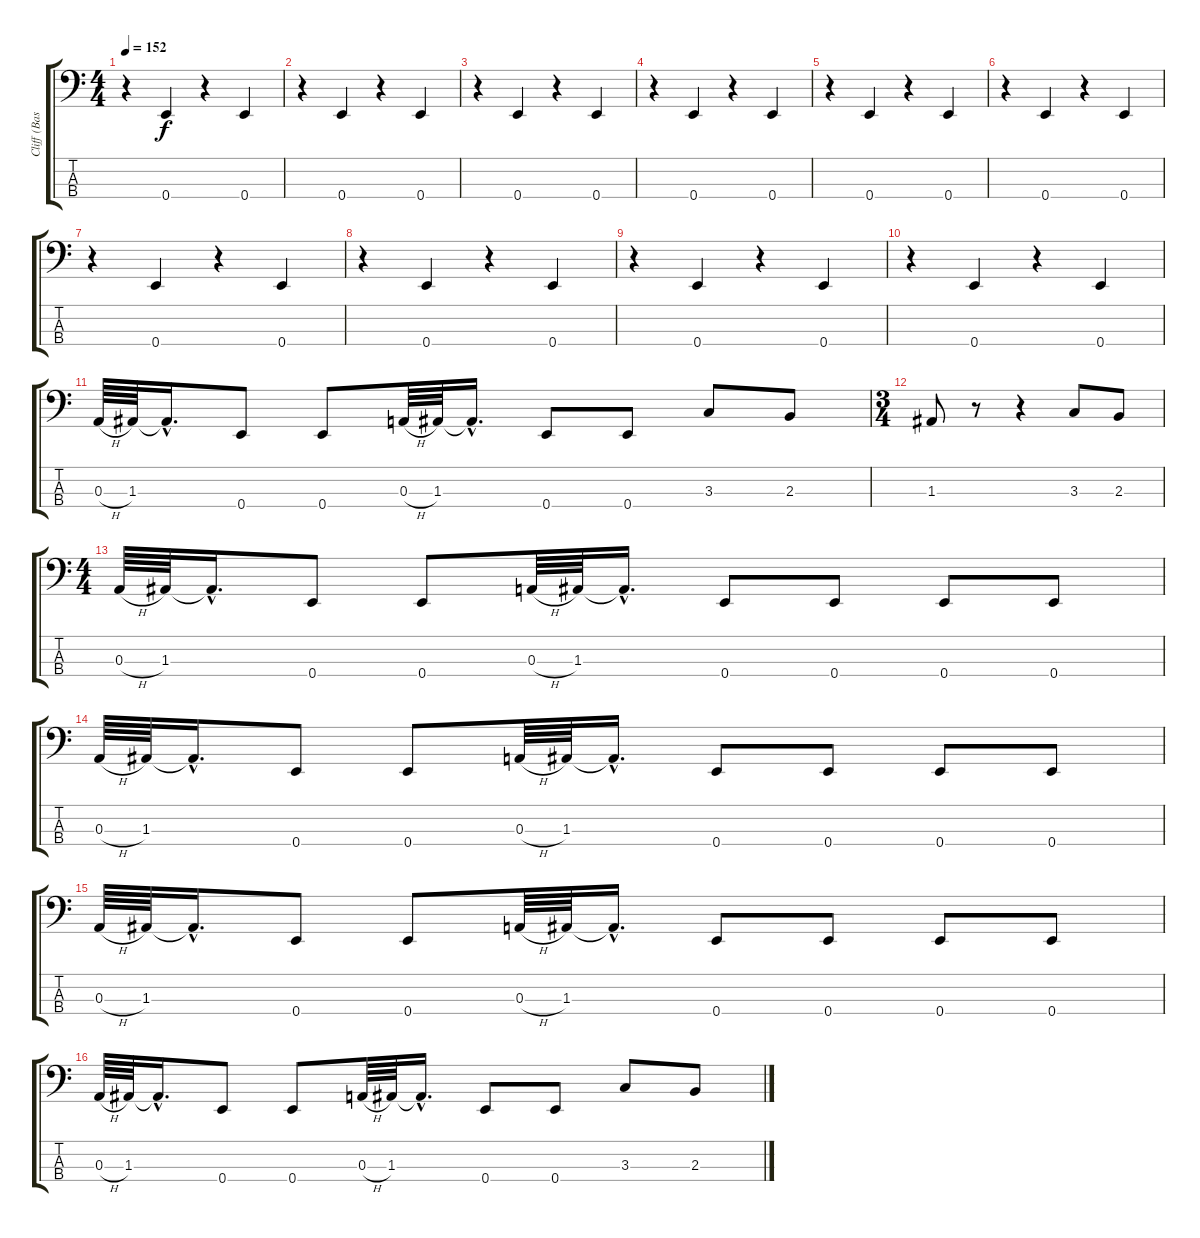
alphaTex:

\track ("Cliff (Bass)" "Cliff (Bas") {instrument electricbassfinger}
\staff {score tabs}
\tuning (G2 D2 A1 E1) {hide}
\ts (4 4)
\tempo 152
\clef f4
\ks c
r.4{dy f} 0.4.4 r.4 0.4.4 |
r.4 0.4.4 r.4 0.4.4 |
r.4 0.4.4 r.4 0.4.4 |
r.4 0.4.4 r.4 0.4.4 |
r.4 0.4.4 r.4 0.4.4 |
r.4 0.4.4 r.4 0.4.4 |
r.4 0.4.4 r.4 0.4.4 |
r.4 0.4.4 r.4 0.4.4 |
r.4 0.4.4 r.4 0.4.4 |
r.4 0.4.4 r.4 0.4.4 |
0.3{h}.64 1.3.64 1.3{hac t}.16{d} 0.4.8 0.4.8 0.3{h}.64 1.3.64 1.3{hac t}.16{d} 0.4.8 0.4.8 3.3.8 2.3.8 |
\ts (3 4)
1.3.8 r.8 r.4 3.3.8 2.3.8 |
\ts (4 4)
0.3{h}.64 1.3.64 1.3{hac t}.16{d} 0.4.8 0.4.8 0.3{h}.64 1.3.64 1.3{hac t}.16{d} 0.4.8 0.4.8 0.4.8 0.4.8 |
0.3{h}.64 1.3.64 1.3{hac t}.16{d} 0.4.8 0.4.8 0.3{h}.64 1.3.64 1.3{hac t}.16{d} 0.4.8 0.4.8 0.4.8 0.4.8 |
0.3{h}.64 1.3.64 1.3{hac t}.16{d} 0.4.8 0.4.8 0.3{h}.64 1.3.64 1.3{hac t}.16{d} 0.4.8 0.4.8 0.4.8 0.4.8 |
0.3{h}.64 1.3.64 1.3{hac t}.16{d} 0.4.8 0.4.8 0.3{h}.64 1.3.64 1.3{hac t}.16{d} 0.4.8 0.4.8 3.3.8 2.3.8
